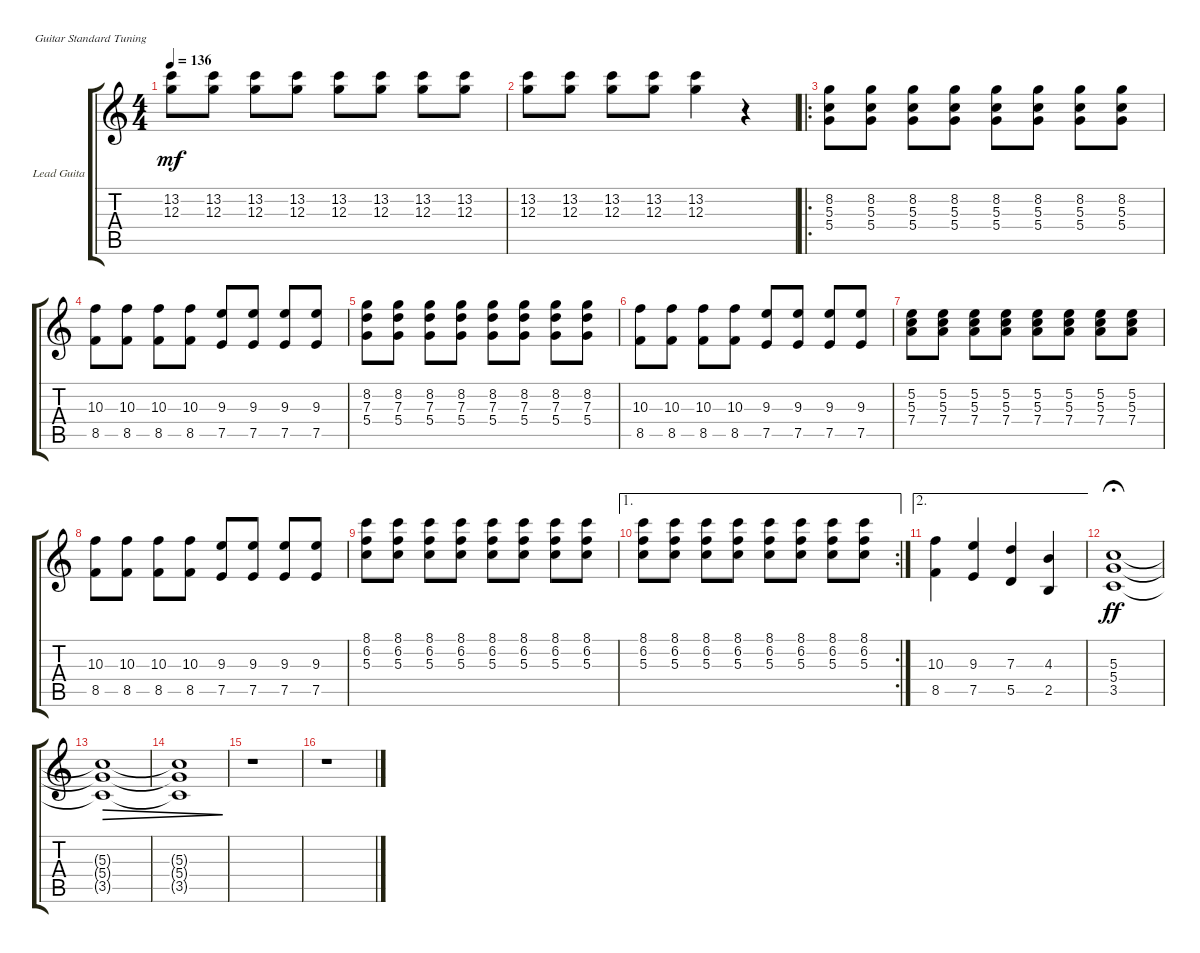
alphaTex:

\defaultSystemsLayout 4
\bracketExtendMode groupsimilarinstruments
\firstSystemTrackNameOrientation horizontal
\otherSystemsTrackNameOrientation horizontal
\track ("Lead Guitar" "Lead Guita") {instrument electricguitarclean}
\staff {score tabs}
\tuning (E4 B3 G3 D3 A2 E2)
\ts (4 4)
\tempo 136
\clef g2
\ks c
(12.3 13.2).8{dy mf} (12.3 13.2).8 (12.3 13.2).8 (12.3 13.2).8 (12.3 13.2).8 (12.3 13.2).8 (12.3 13.2).8 (12.3 13.2).8 |
(12.3 13.2).8 (12.3 13.2).8 (12.3 13.2).8 (12.3 13.2).8 (12.3 13.2).4 r.4 |
\ro
(5.4 5.3 8.2).8 (5.4 5.3 8.2).8 (5.4 5.3 8.2).8 (5.4 5.3 8.2).8 (5.4 5.3 8.2).8 (5.4 5.3 8.2).8 (5.4 5.3 8.2).8 (5.4 5.3 8.2).8 |
(10.3 8.5).8 (10.3 8.5).8 (10.3 8.5).8 (10.3 8.5).8 (7.5 9.3).8 (7.5 9.3).8 (7.5 9.3).8 (7.5 9.3).8 |
(5.4 7.3 8.2).8 (5.4 7.3 8.2).8 (5.4 7.3 8.2).8 (5.4 7.3 8.2).8 (5.4 7.3 8.2).8 (5.4 7.3 8.2).8 (5.4 7.3 8.2).8 (5.4 7.3 8.2).8 |
(10.3 8.5).8 (10.3 8.5).8 (10.3 8.5).8 (10.3 8.5).8 (7.5 9.3).8 (7.5 9.3).8 (7.5 9.3).8 (7.5 9.3).8 |
(7.4 5.3 5.2).8 (7.4 5.3 5.2).8 (7.4 5.3 5.2).8 (7.4 5.3 5.2).8 (7.4 5.3 5.2).8 (7.4 5.3 5.2).8 (7.4 5.3 5.2).8 (7.4 5.3 5.2).8 |
(10.3 8.5).8 (10.3 8.5).8 (10.3 8.5).8 (10.3 8.5).8 (7.5 9.3).8 (7.5 9.3).8 (7.5 9.3).8 (7.5 9.3).8 |
(5.3 6.2 8.1).8 (5.3 6.2 8.1).8 (5.3 6.2 8.1).8 (5.3 6.2 8.1).8 (5.3 6.2 8.1).8 (5.3 6.2 8.1).8 (5.3 6.2 8.1).8 (5.3 6.2 8.1).8 |
\ae 1
\rc 2
(5.3 6.2 8.1).8 (5.3 6.2 8.1).8 (5.3 6.2 8.1).8 (5.3 6.2 8.1).8 (5.3 6.2 8.1).8 (5.3 6.2 8.1).8 (5.3 6.2 8.1).8 (5.3 6.2 8.1).8 |
\ae 2
(10.3 8.5).4 (9.3 7.5).4 (7.3 5.5).4 (4.3 2.5).4 |
(3.5 5.4 5.3).1{dy ff fermata (medium 1)} |
(3.5{t} 5.4{t} 5.3{t}).1{dec} |
(3.5{t} 5.4{t} 5.3{t}).1{dec} |
r.1 |
r.1
